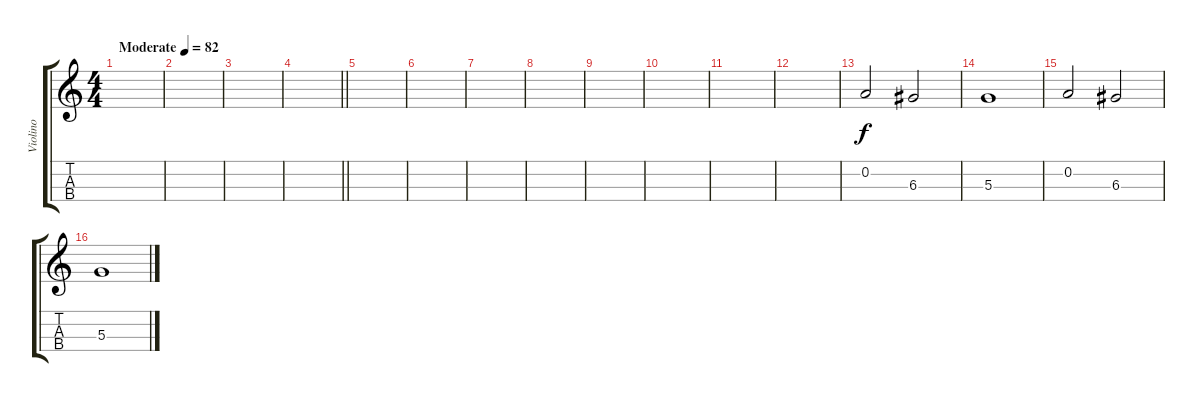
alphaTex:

\track ("Violino" "Violino") {instrument stringensemble1}
\staff {score tabs}
\tuning (E5 A4 D4 G3) {hide}
\ts (4 4)
\tempo (82 "Moderate")
\clef g2
\ks c
|
|
|
\barLineRight lightlight
|
|
|
|
|
|
|
|
|
0.2.2 6.3.2 |
5.3.1 |
0.2.2 6.3.2 |
5.3.1
